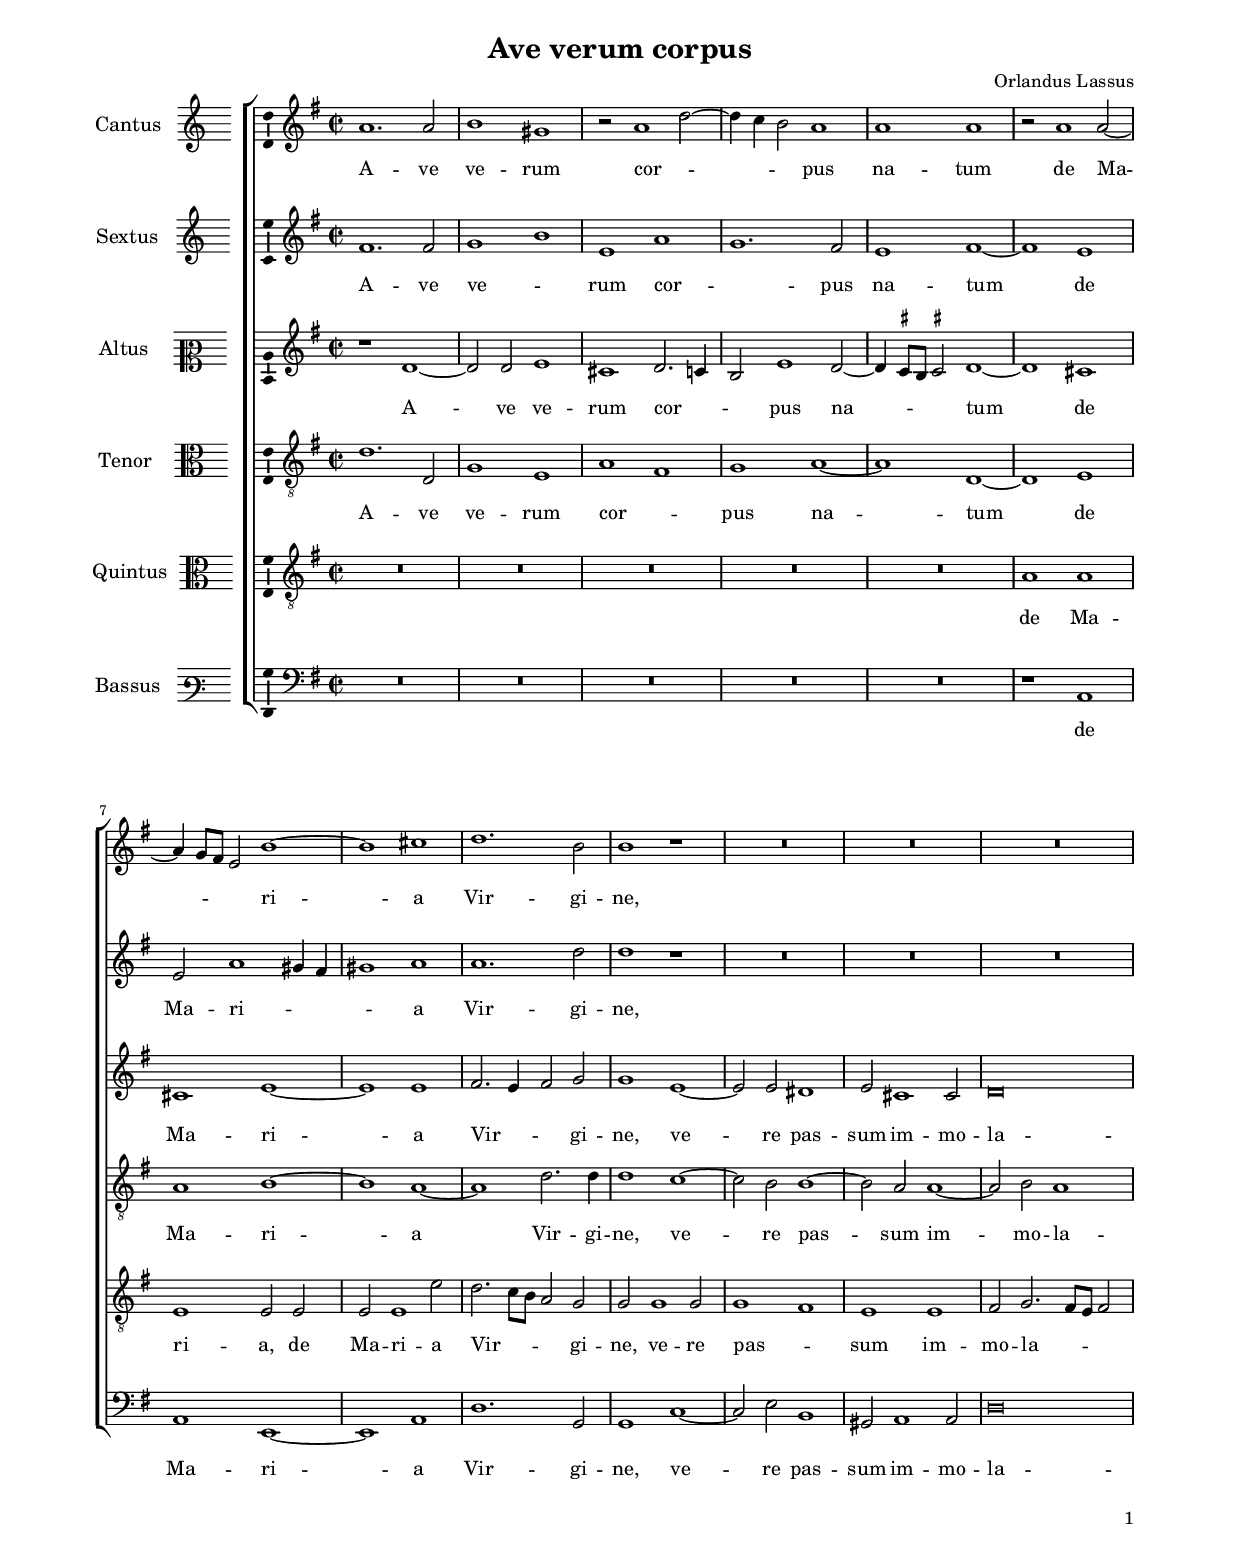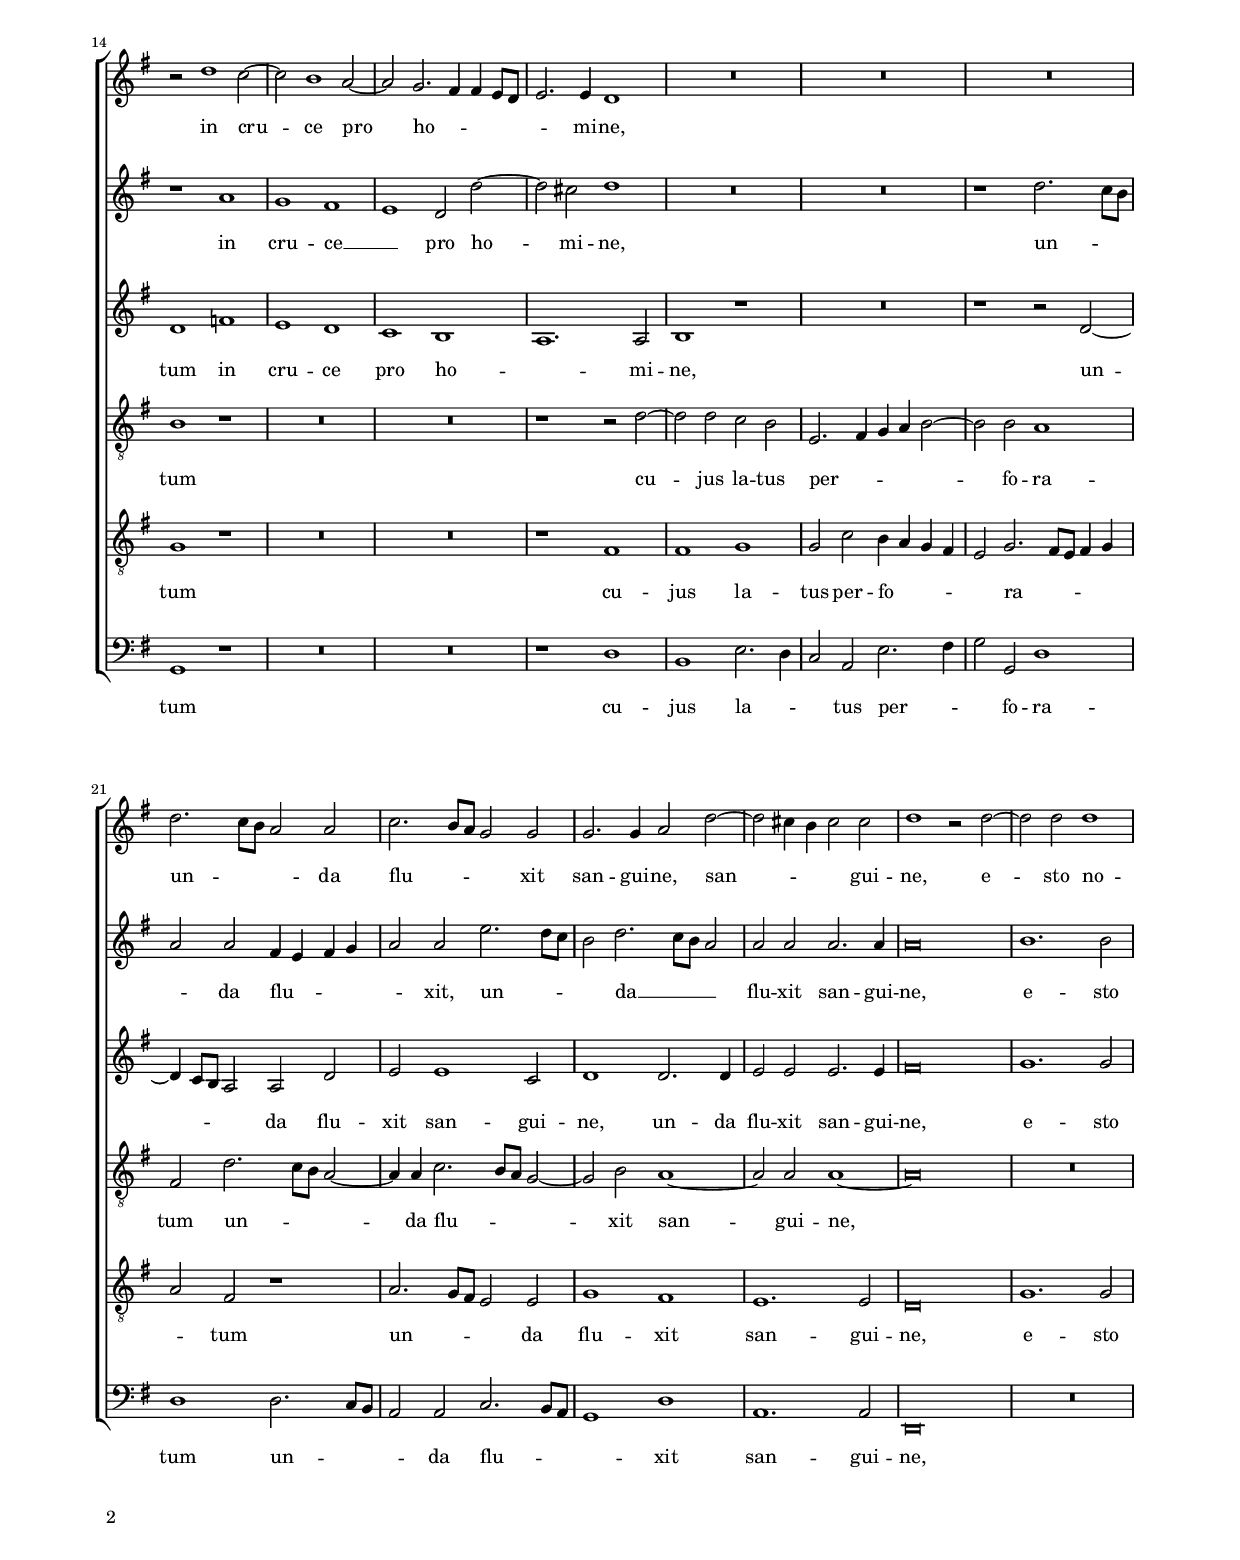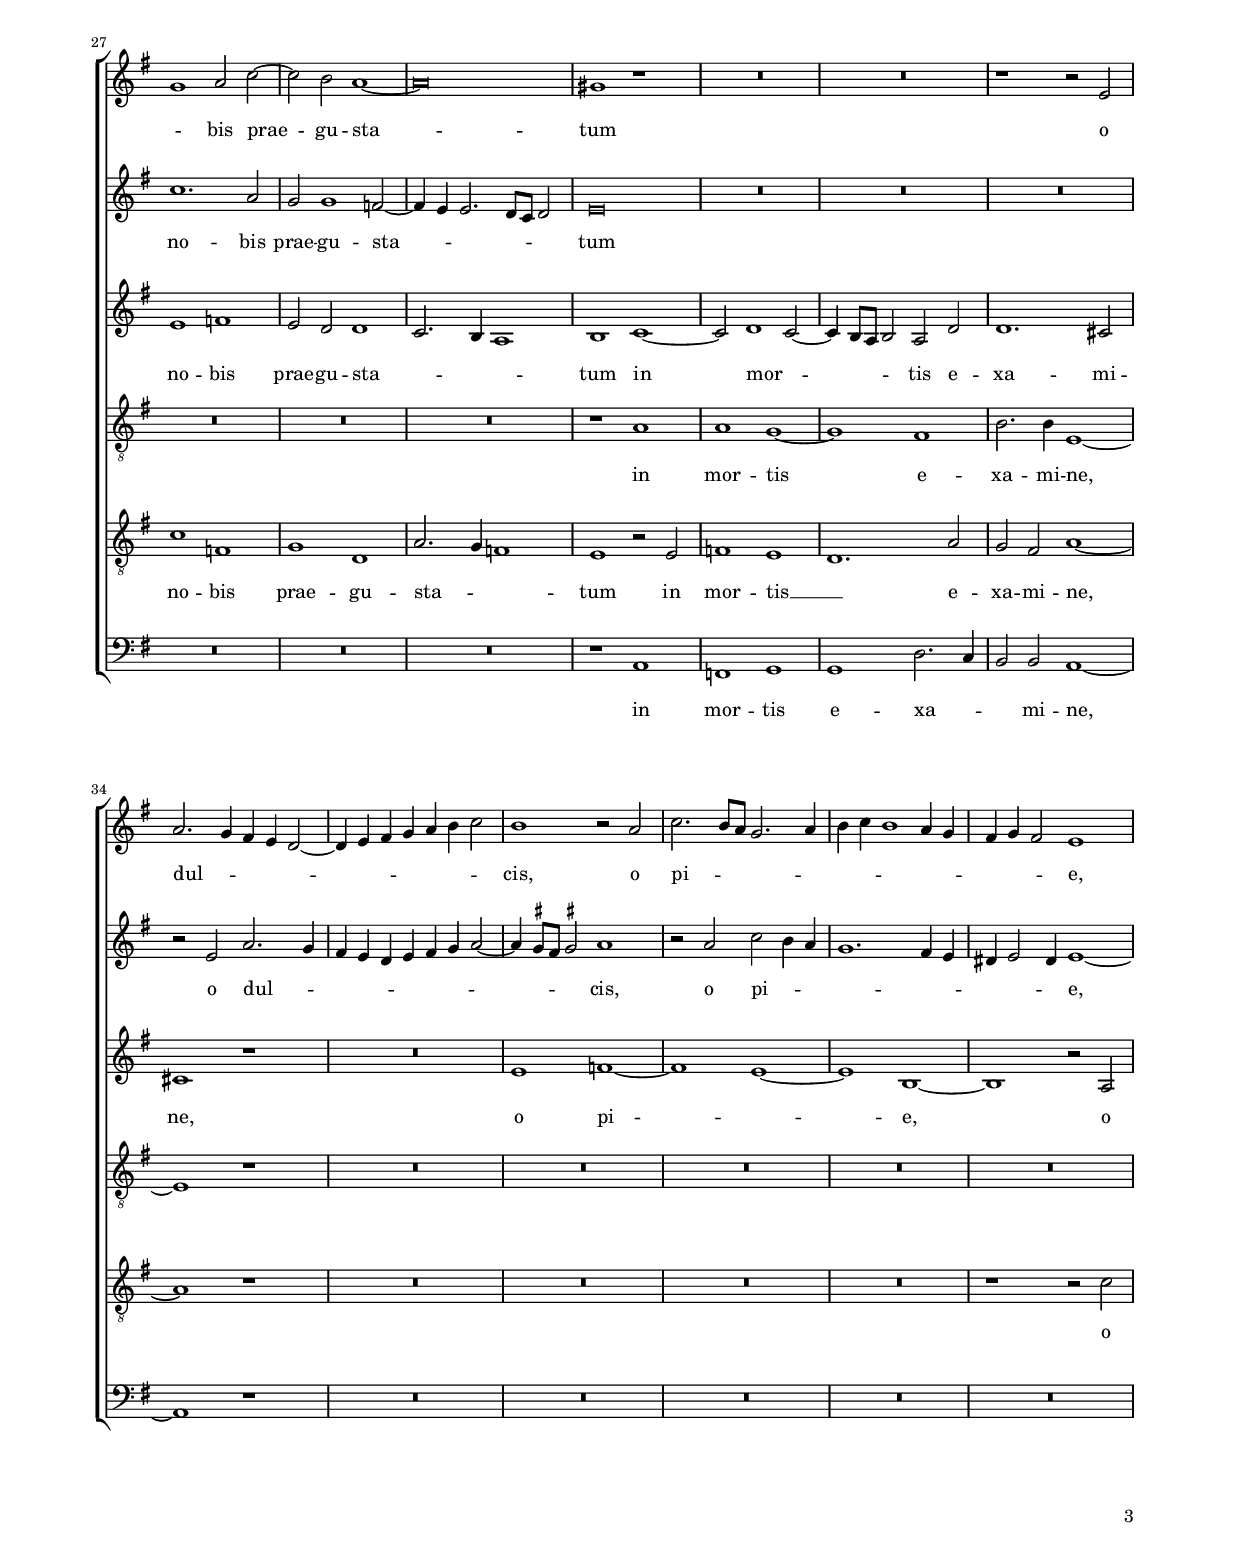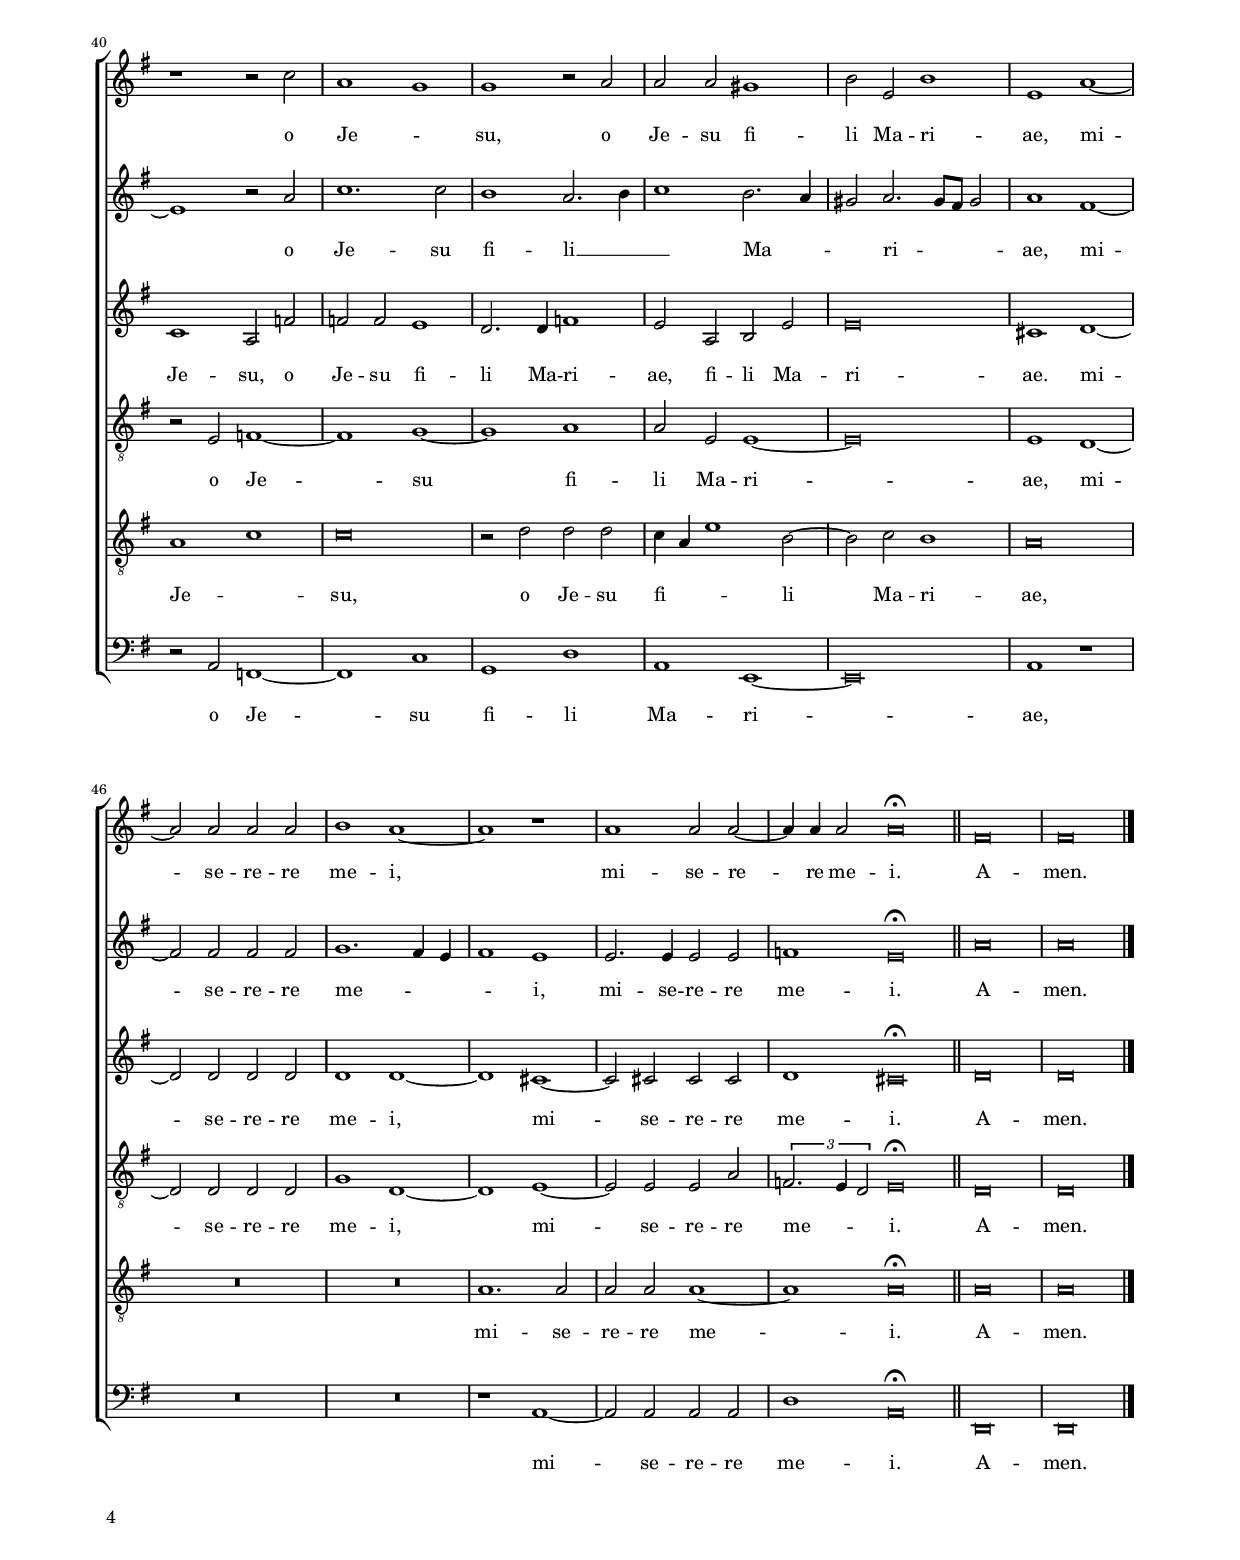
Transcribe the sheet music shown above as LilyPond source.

\header
{
  title="Ave verum corpus"
  composer="Orlandus Lassus"
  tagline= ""
}

\version "2.24.1"
\include "deutsch.ly"
#(set-global-staff-size 15.5 )
% #(set-default-paper-size "letter")
#(ly:set-option 'point-and-click #f)


\paper
	{
	top-margin = 2.5 \cm
	bottom-margin = 1.9 \cm
	left-margin = 1.8 \cm
	right-margin = 1.8 \cm
	ragged-bottom = ##f
	ragged-last-bottom = ##f
	print-page-number = ##f
	system-system-spacing = #'((basic-distance . 17) (minimum-distance . 14) (padding . 7) (strechability . 150))
	oddFooterMarkup=\markup   \fill-line { "" \fromproperty #'page:page-number-string }
	evenFooterMarkup=\markup  \fill-line { \fromproperty #'page:page-number-string "" }
	last-bottom-spacing = #'((basic-distance . 12) (minimum-distance . 7) (padding . 4))
	systems-per-page = 2
	page-count = 4
%	min-systems-per-page = 3
	}


global = {
	\key c \major
	\time 2/2 \set Score.measureLength = #(ly:make-moment 2/1)
	\skip 1*2*49 \set Score.measureLength = #(ly:make-moment 3/1)
	\skip 1*3 \set Score.measureLength = #(ly:make-moment 2/1)
	\bar "||"
	\skip 1*2*2 \bar "|."
	}

ficta = { \once \set suggestAccidentals = ##t }
	
forget = #(define-music-function (music) (ly:music?) #{
	\accidentalStyle forget
	$music
	\accidentalStyle default
	#})



incipitcantus = \markup { \score {
	{
	\set Staff.instrumentName = \markup { \fontsize #1 "Cantus" }
	\key c \major
	\clef violin
	s4 \bar ""
	}
	\layout  {
	raggedright = ##t
	indent = 1.6 \cm
	line-width = 2.5 \cm
	\context { \Staff \remove Time_signature_engraver }
	\override Staff.Clef.Y-extent = #'(0 . 0)
	}} \hspace #1 }


incipitsextus = \markup { \score {
	{
	\set Staff.instrumentName = \markup { \fontsize #1 "Sextus" }
	\key c \major
	\clef violin
	s4 \bar ""
	}
	\layout  {
	raggedright = ##t
	indent = 1.6 \cm
	line-width = 2.5 \cm
	\context { \Staff \remove Time_signature_engraver }
	\override Staff.Clef.Y-extent = #'(0 . 0)
	}} \hspace #1 }
      
      
incipitaltus = \markup { \score {
	{
	\set Staff.instrumentName = \markup { \fontsize #1 "Altus" }
	\key c \major
	\clef mezzosoprano
	s4 \bar ""
	}
	\layout  {
	raggedright = ##t
	indent = 1.6 \cm
	line-width = 2.5 \cm
	\context { \Staff \remove Time_signature_engraver }
	\override Staff.Clef.Y-extent = #'(0 . 0)
	}} \hspace #1 }


incipittenor = \markup { \score {
	{
	\set Staff.instrumentName = \markup { \fontsize #1 "Tenor" }
	\key c \major
	\clef alto
	s4 \bar ""
	}
	\layout  {
	raggedright = ##t
	indent = 1.6 \cm
	line-width = 2.5 \cm
	\context { \Staff \remove Time_signature_engraver }
	\override Staff.Clef.Y-extent = #'(0 . 0)
	}} \hspace #1 }
      
      
incipitquintus = \markup { \score {
	{
	\set Staff.instrumentName = \markup { \fontsize #1 "Quintus" }
	\key c \major
	\clef alto
	s4 \bar ""
	}
	\layout  {
	raggedright = ##t
	indent = 1.6 \cm
	line-width = 2.5 \cm
	\context { \Staff \remove Time_signature_engraver }
	\override Staff.Clef.Y-extent = #'(0 . 0)
	}} \hspace #1 }
      
      
incipitbassus = \markup { \score {
	{
	\set Staff.instrumentName = \markup { \fontsize #1 "Bassus" }
	\key c \major
	\clef varbaritone
	s4 \bar ""
	}
	\layout  {
	raggedright = ##t
	indent = 1.6 \cm
	line-width = 2.5 \cm
	\context { \Staff \remove Time_signature_engraver }
	\override Staff.Clef.Y-extent = #'(0 . 0)
	}} \hspace #1 }


cantus =  \relative c''
	{
	d1. d2
	e1 cis
	r2 d1 g2~
	g4 f e2 d1
%5
	d1 d |
	r2 d1 d2~
	d4 c8 h a2 e'1~
	e1 fis
	g1. e2
%10
	e1 r |
	R\breve
	R\breve
	R\breve
	r2 g1 f2~
%15
	f2 e1 d2~ |
	d2 c2. h4 h a8 g
	a2. a4 g1
	R\breve
	R\breve
%20
	R\breve |
	g'2. f8 e d2 d
	f2. e8 d c2 c
	c2. c4 d2 g~
	g2 fis4 e fis2 fis
%25
	g1 r2 g~ |
	g2 g g1
	c,1 d2 f~
	f2 e d1~
	d\breve
%30
	cis1 r |
	R\breve
	R\breve
	r1 r2 a
	d2. c4 h a g2~
%35
	g4 a h c d e f2 |
	e1 r2 d
	f2. e8 d c2. d4
	e4 f e1 d4 c
	h4 c h2 a1
%40
	r1 r2 f' |
	d1 c
	c1 r2 d
	d2 d cis1
	e2 a, e'1
%45
	a,1 d~ |
	d2 d d d
	e1 d~
	d1 r
	d1 d2 d~
%50
	d4 d d2 d\breve^\fermata |
	h\breve
	h\breve |
	}


sextus = \relative c''
	{
	h1. h2
	c1 e
	a,1 d
	c1. h2
%5
	a1 h~ |
	h1 a
	a2 d1 cis4 h
	cis1 d
	d1. g2
%10
	g1 r |
	R\breve
	R\breve
	R\breve
	r1 d
%15
	c1 h |
	a1 g2 g'~
	g2 fis g1
	R\breve
	R\breve
%20
	r1 g2. f8 e |
	d2 d h4 a h c
	d2 d a'2. g8 f
	e2 g2. f8 e d2
	d2 d d2. d4
%25
	d\breve |
	e1. e2
	f1. d2
	c2 c1 b2~
	b4 a a2. g8 f g2
%30
	a\breve |
	R\breve
	R\breve
	R\breve
	r2 a d2. c4
%35
	h4 a g a h c d2~ |
	d4 \ficta cis8 h \ficta cis!2 d1
	r2 d f e4 d
	c1. h4 a
	gis4 a2 gis4 a1~
%40
	a1 r2 d |
	f1. f2
	e1 d2. e4
	f1 e2. d4
	cis2 d2. cis8 h cis2
%45
	d1 h~ |
	h2 h h h
	c1. h4 a
	h1 a
	a2. a4 a2 a
%50
	b1 a\breve^\fermata |
	d\breve
	d\breve |
	}


altus =  \relative c'
	{
	r1 g'~
	g2 g a1
	fis1 g2. f4
	e2 a1 g2~
%5
	g4 \ficta fis8 e \ficta fis!2 g1~ |
	g1 fis
	fis1 a~
	a1 a
	h2. a4 h2 c
%10
	c1 a~ |
	a2 a gis1
	a2 fis1 fis2
	g\breve
	g1 b
%15
	a1 g |
	f1 e
	d1. d2
	e1 r
	R\breve
%20
	r1 r2 g~ |
	g4 f8 e d2 d g
	a2 a1 f2
	g1 g2. g4
	a2 a a2. a4
%25
	h\breve |
	c1. c2
	a1 b
	a2 g g1
	f2. e4 d1
%30
	e1 f~ |
	f2 g1 f2~
	f4 e8 d e2 d g
	g1. fis2
	fis1 r
%35
	R\breve |
	a1 b~
	b1 a~
	a e~
	e1 r2 d
%40
	f1 d2 b'
	b2 b a1 |
	g2. g4 b1
	a2 d, e a
	a\breve
%45
	fis1 g~
	g2 g g g |
	g1 g~
	g1 fis~
	fis2 fis fis fis
%50
	g1 fis\breve^\fermata
	g\breve |
	g\breve |
	}


tenor =  \relative c'
	{
	g'1. g,2
	c1 a
	d1 h
	c1 d~
%5
	d1 g,~ |
	g1 a
	d1 e~
	e1 d~
	d1 g2. g4
%10
	g1 f~ |
	f2 e e1~
	e2 d d1~
	d2 e d1
	e1 r
%15
	R\breve |
	R\breve
	r1 r2 g~
	g2 g f e
	a,2. h4 c d e2~
%20
	e2 e d1 |
	h2 g'2. f8 e d2~
	d4 d f2. e8 d c2~
	c2 e d1~
	d2 d d1~
%25
	d\breve |
	R\breve
	R\breve
	R\breve
	R\breve
%30
	r1 d |
	d1 c~
	c1 h
	e2. e4 a,1~
	a1 r
%35
	R\breve |
	R\breve
	R\breve
	R\breve
	R\breve
%40
	r2 a b1~ |
	b1 c~
	c1 d
	d2 a a1~
	a\breve
%45
	a1 g~ |
	g2 g g g
	c1 g~
	g1 a~
	a2 a a d
%50
	\tuplet 3/2 { b2. a4 g2 } a\breve^\fermata |
	g\breve
	g\breve |
	}


quintus  =  \relative c'
	{
	R\breve
	R\breve
	R\breve
	R\breve
%5
	R\breve |
	d1 d
	a1 a2 a
	a2 a1 a'2
	g2. f8 e d2 c
%10
	c2 c1 c2 |
	c1 h
	a1 a
	h2 c2. h8 a h2
	c1 r
%15
	R\breve |
	R\breve
	r1 h
	h1 c
	c2 f e4 d c h
%20
	a2 c2. h8 a h4 c |
	d2 h r1
	d2. c8 h a2 a
	c1 h
	a1. a2
%25
	g\breve |
	c1. c2
	f1 b,
	c1 g
	d'2. c4 b1
%30
	a1 r2 a |
	b1 a
	g1. d'2
	c2 h d1~
	d1 r
%35
	R\breve |
	R\breve
	R\breve
	R\breve
	r1 r2 f
%40
	d1 f |
	f\breve
	r2 g g g
	f4 d a'1 e2~
	e2 f e1
%45
	d\breve |
	R\breve
	R\breve
	d1. d2
	d2 d d1~
%50
	d1 d\breve^\fermata |
	d\breve
	d\breve |
	}


bassus  =  \relative c
	{
	R\breve
	R\breve
	R\breve
	R\breve
%5
	R\breve |
	r1 d
	d1 a~
	a1 d
	g1. c,2
%10
	c1 f~ |
	f2 a e1
	cis2 d1 d2
	g\breve
	c,1 r
%15
	R\breve |
	R\breve
	r1 g'
	e1 a2. g4
	f2 d a'2. h4
%20
	c2 c, g'1 |
	g1 g2. f8 e
	d2 d f2. e8 d
	c1 g'
	d1. d2
%25
	g,\breve |
	R\breve
	R\breve
	R\breve
	R\breve
%30
	r1 d' |
	b1 c
	c1 g'2. f4
	e2 e d1~
	d1 r
%35
	R\breve |
	R\breve
	R\breve
	R\breve
	R\breve
%40
	r2 d b1~ |
	b1 f'
	c1 g'
	d1 a~
	a\breve
%45
	d1 r |
	R\breve
	R\breve
	r1 d~
	d2 d d d
%50
	g1 d\breve^\fermata |
	g,\breve
	g\breve |
	}


lyricscantus = \lyricmode {
	A -- ve ve -- rum cor -- _ _ _ pus na -- tum
	de Ma -- _ _ _ ri -- a Vir -- gi -- ne,
	in cru -- ce pro ho -- _ _ _ _ _ mi -- ne,
	un -- _ _ _ da flu -- _ _ _ xit san -- gui -- ne,
	san -- _ _ _ gui -- ne,
	e -- sto no -- _ bis prae -- gu -- sta -- tum
	o dul -- _ _ _ _ _ _ _ _ _ _ cis,
	o pi -- _ _ _ _ _ _ _ _ _ _ _ _ e,
	o Je -- _ su,
	o Je -- su fi -- li Ma -- ri -- ae,
	mi -- se -- re -- re me -- i,
	mi -- se -- re -- re me -- i.
	A -- men.
	}


lyricssextus = \lyricmode {
	A -- ve ve -- _ rum cor -- _ pus na -- tum
	de Ma -- ri -- _ _ _ a Vir -- gi -- ne,
	in cru -- ce __ _ pro ho -- mi -- ne,
	un -- _ _ _ da flu -- _ _ _ _ xit,
	un -- _ _ _ da __ _ _ _ flu -- xit san -- gui -- ne,
	e -- sto no -- bis prae -- gu -- sta -- _ _ _ _ _ tum
	o dul -- _ _ _ _ _ _ _ _ _ _ _ cis,
	o pi -- _ _ _ _ _ _ _ _ e,
	o Je -- su fi -- li __ _ _ Ma -- _ _ ri -- _ _ _ ae,
	mi -- se -- re -- re me -- _ _ _ i,
	mi -- se -- re -- re me -- i.
	A -- men.
	}


lyricsaltus = \lyricmode {
	A -- ve ve -- rum cor -- _ _ pus na -- _ _ _ tum
	de Ma -- ri -- a Vir -- _ _ gi -- ne,
	ve -- re pas -- sum im -- mo -- la -- tum
	in cru -- ce pro ho -- _ mi -- ne,
	un -- _ _ _ da flu -- xit san -- gui -- ne,
	un -- da flu -- xit san -- gui -- ne,
	e -- sto no -- bis prae -- gu -- sta -- _ _ _ tum
	in mor -- _ _ _ _ tis e -- xa -- mi -- ne,
	o pi -- _ e,
	o Je -- su,
	o Je -- su fi -- li Ma -- ri -- ae,
	fi -- li Ma -- ri -- ae.
	mi -- se -- re -- re me -- i,
	mi -- se -- re -- re me -- i.
	A -- men.
	}
	

lyricstenor = \lyricmode {
	A -- ve ve -- rum cor -- _ pus na -- tum
	de Ma -- ri -- a Vir -- gi -- ne,
	ve -- re pas -- sum im -- mo -- la -- tum
	cu -- jus la -- tus per -- _ _ _ _ fo -- ra -- tum
	un -- _ _ _ da flu -- _ _ _ xit san -- gui -- ne,
	in mor -- tis e -- xa -- mi -- ne,
	o Je -- su fi -- li Ma -- ri -- ae,
	mi -- se -- re -- re me -- i,
	mi -- se -- re -- re me -- _ _ i.
	A -- men.
	}


lyricsquintus = \lyricmode {
	de Ma -- ri -- a,
	de Ma -- ri -- a Vir -- _ _ _ gi -- ne,
	ve -- re pas -- _ sum im -- mo -- la -- _ _ _ tum
	cu -- jus la -- tus per -- fo -- _ _ _ _ ra -- _ _ _ _ _ tum
	un -- _ _ _ da flu -- xit san -- gui -- ne,
	e -- sto no -- bis prae -- gu -- sta -- _ _ tum
	in mor -- tis __ _ e -- xa -- mi -- ne,
	o Je -- _ su,
	o Je -- su fi -- _ _ li Ma -- ri -- ae,
	mi -- se -- re -- re me -- i.
	A -- men.
	}


lyricsbassus = \lyricmode {
	de Ma -- ri -- a Vir -- gi -- ne,
	ve -- re pas -- sum im -- mo -- la -- tum
	cu -- jus la -- _ _ tus per -- _ _ fo -- ra -- tum
	un -- _ _ _ da flu -- _ _ _ xit san -- gui -- ne,
	in mor -- tis e -- xa -- _ _ mi -- ne,
	o Je -- su fi -- li Ma -- ri -- ae,
	mi -- se -- re -- re me -- i.
	A -- men.
	}


\score
{  
	\transpose c g, {
	\new ChoirStaff \with { \override StaffGrouper.staff-staff-spacing.basic-distance = #13 }
	<<

	\new Staff << \global
	\new Voice="v1" {
		\set Staff.instrumentName=\incipitcantus
		\set Staff.midiInstrument = "reed organ"
		\clef violin
		\cantus }
	\new Lyrics \lyricsto "v1" {\lyricscantus }
	>>


	\new Staff << \global
	\new Voice="v6" {
		\set Staff.instrumentName=\incipitsextus
		\set Staff.midiInstrument = "reed organ"
		\clef violin 
		\sextus}
	\new Lyrics \lyricsto "v6" {\lyricssextus }
	>>


	\new Staff << \global
	\new Voice="v2" {
		\set Staff.instrumentName=\incipitaltus
		\set Staff.midiInstrument = "reed organ"
		\clef violin % "G_8"
		\altus}
	\new Lyrics \lyricsto "v2" {\lyricsaltus }
	>>


	\new Staff << \global
	\new Voice="v3" {
		\set Staff.instrumentName=\incipittenor
		\set Staff.midiInstrument = "reed organ"
		\clef "G_8"
		\tenor }
	\new Lyrics \lyricsto "v3" {\lyricstenor }
	>>


	\new Staff << \global
	\new Voice="v5" {
		\set Staff.instrumentName=\incipitquintus
		\set Staff.midiInstrument = "reed organ"
		\clef "G_8"
		\quintus}
	\new Lyrics \lyricsto "v5" {\lyricsquintus }
	>>


	\new Staff << \global
	\new Voice="v4" {
		\set Staff.instrumentName=\incipitbassus
		\set Staff.midiInstrument = "reed organ"
		\clef bass 
		\bassus }
	\new Lyrics \lyricsto "v4" {\lyricsbassus}
	>>

	>>
	} % transpose

	\layout
	{
	indent = 2.5 \cm
	\context { \Lyrics \override VerticalAxisGroup.nonstaff-relatedstaff-spacing.padding = #2.5 }
%	\context { \Lyrics \override LyricText.font-size = #1 }
	\context { \Staff \override TimeSignature.break-visibility = #end-of-line-invisible }
	\context { \Staff \consists Ambitus_engraver }
	\context { \Score \override BarNumber.padding = #2 }
	\context { \Voice \override NoteHead.style = #'baroque }
	}

\midi
	{
	\tempo 2 = 90
	}

}


% EOF
